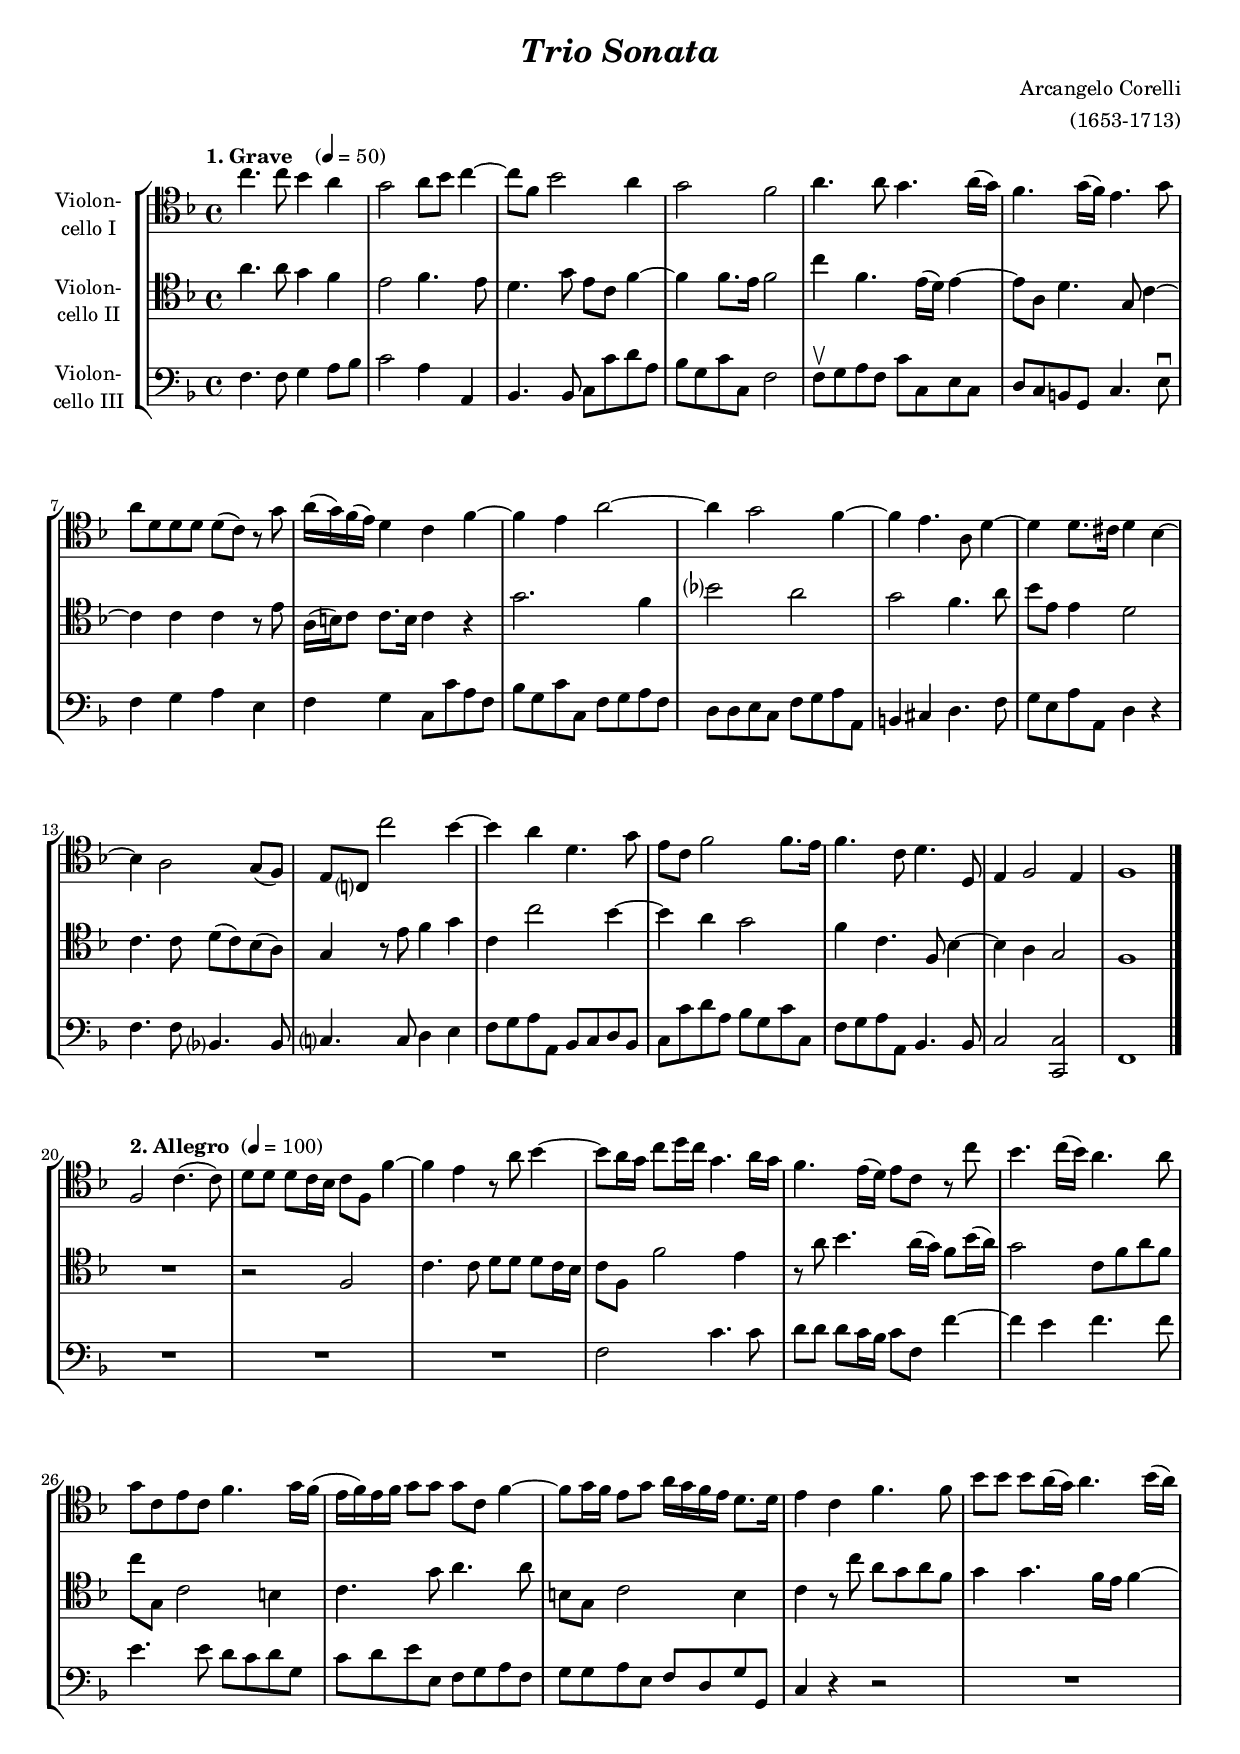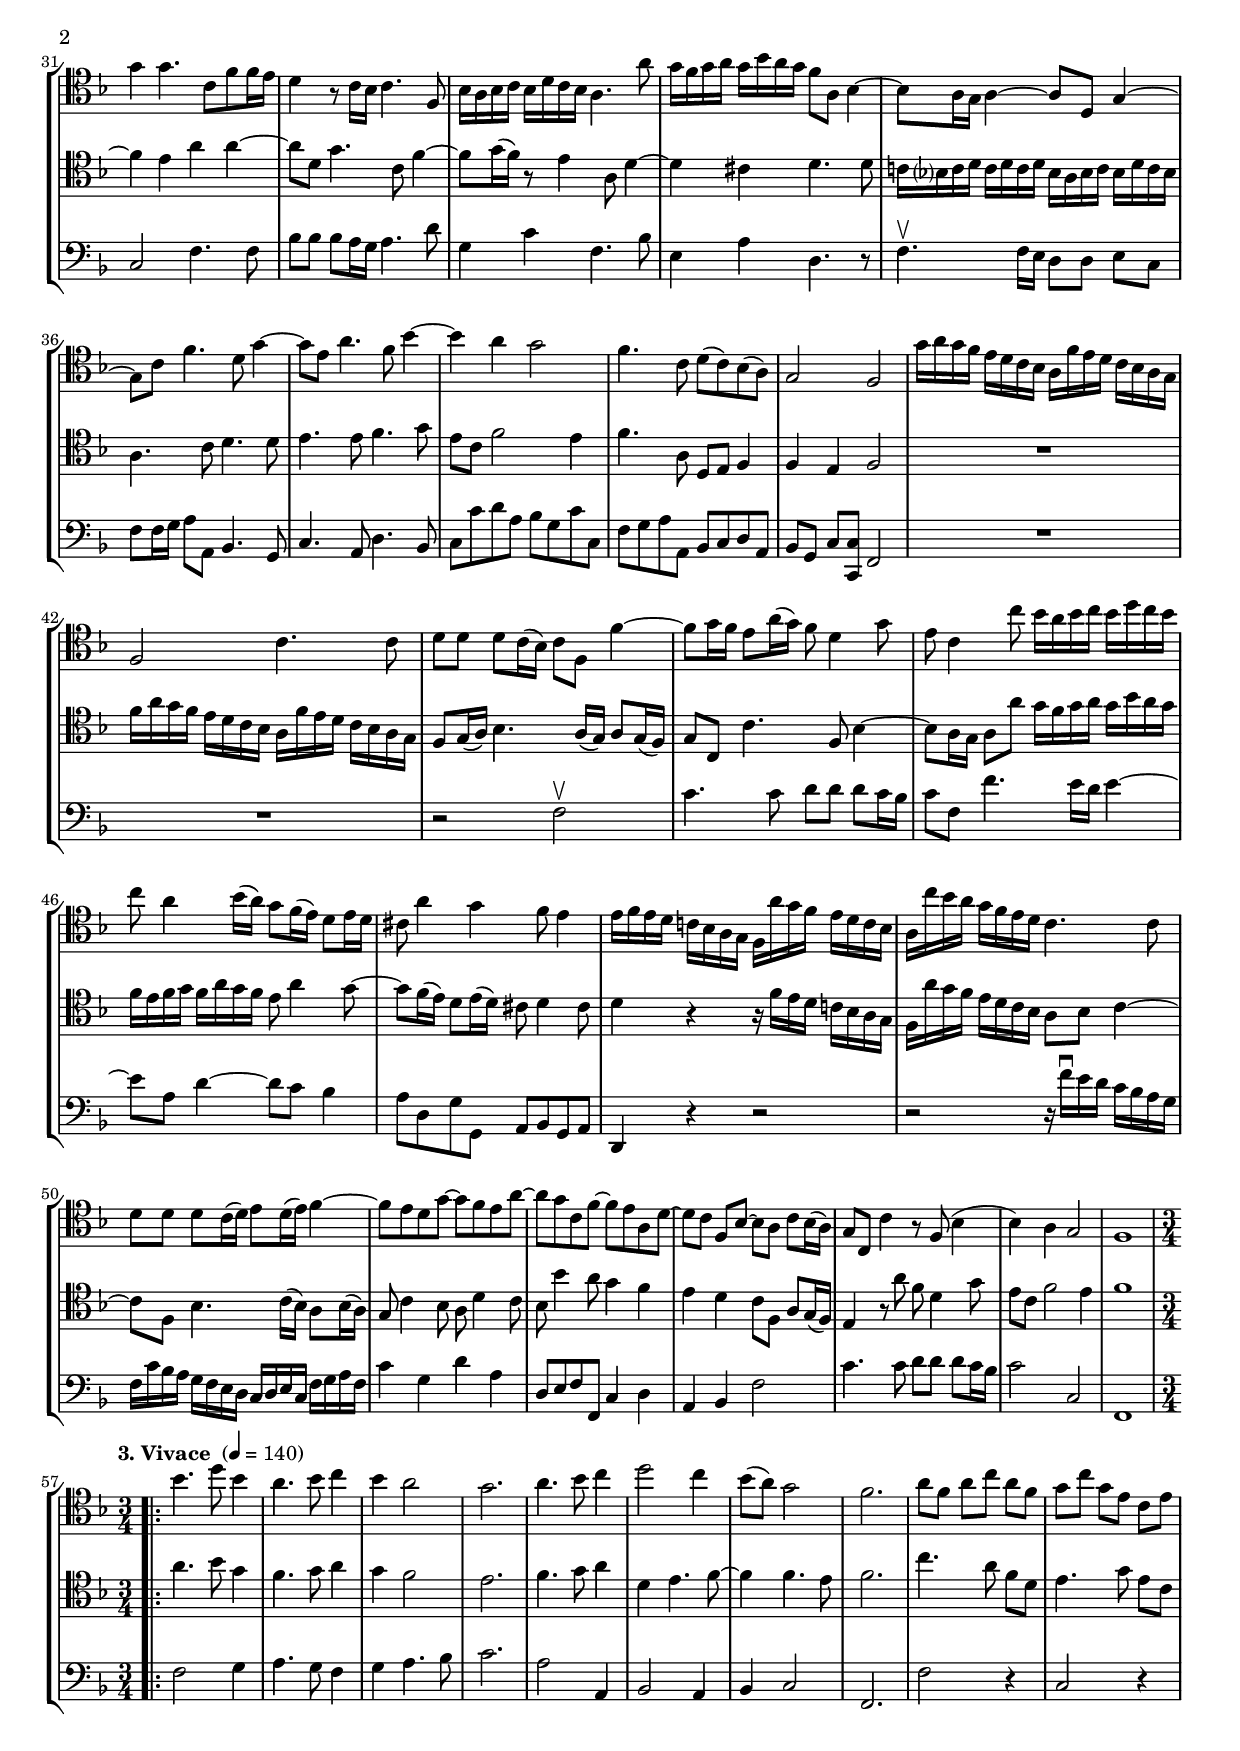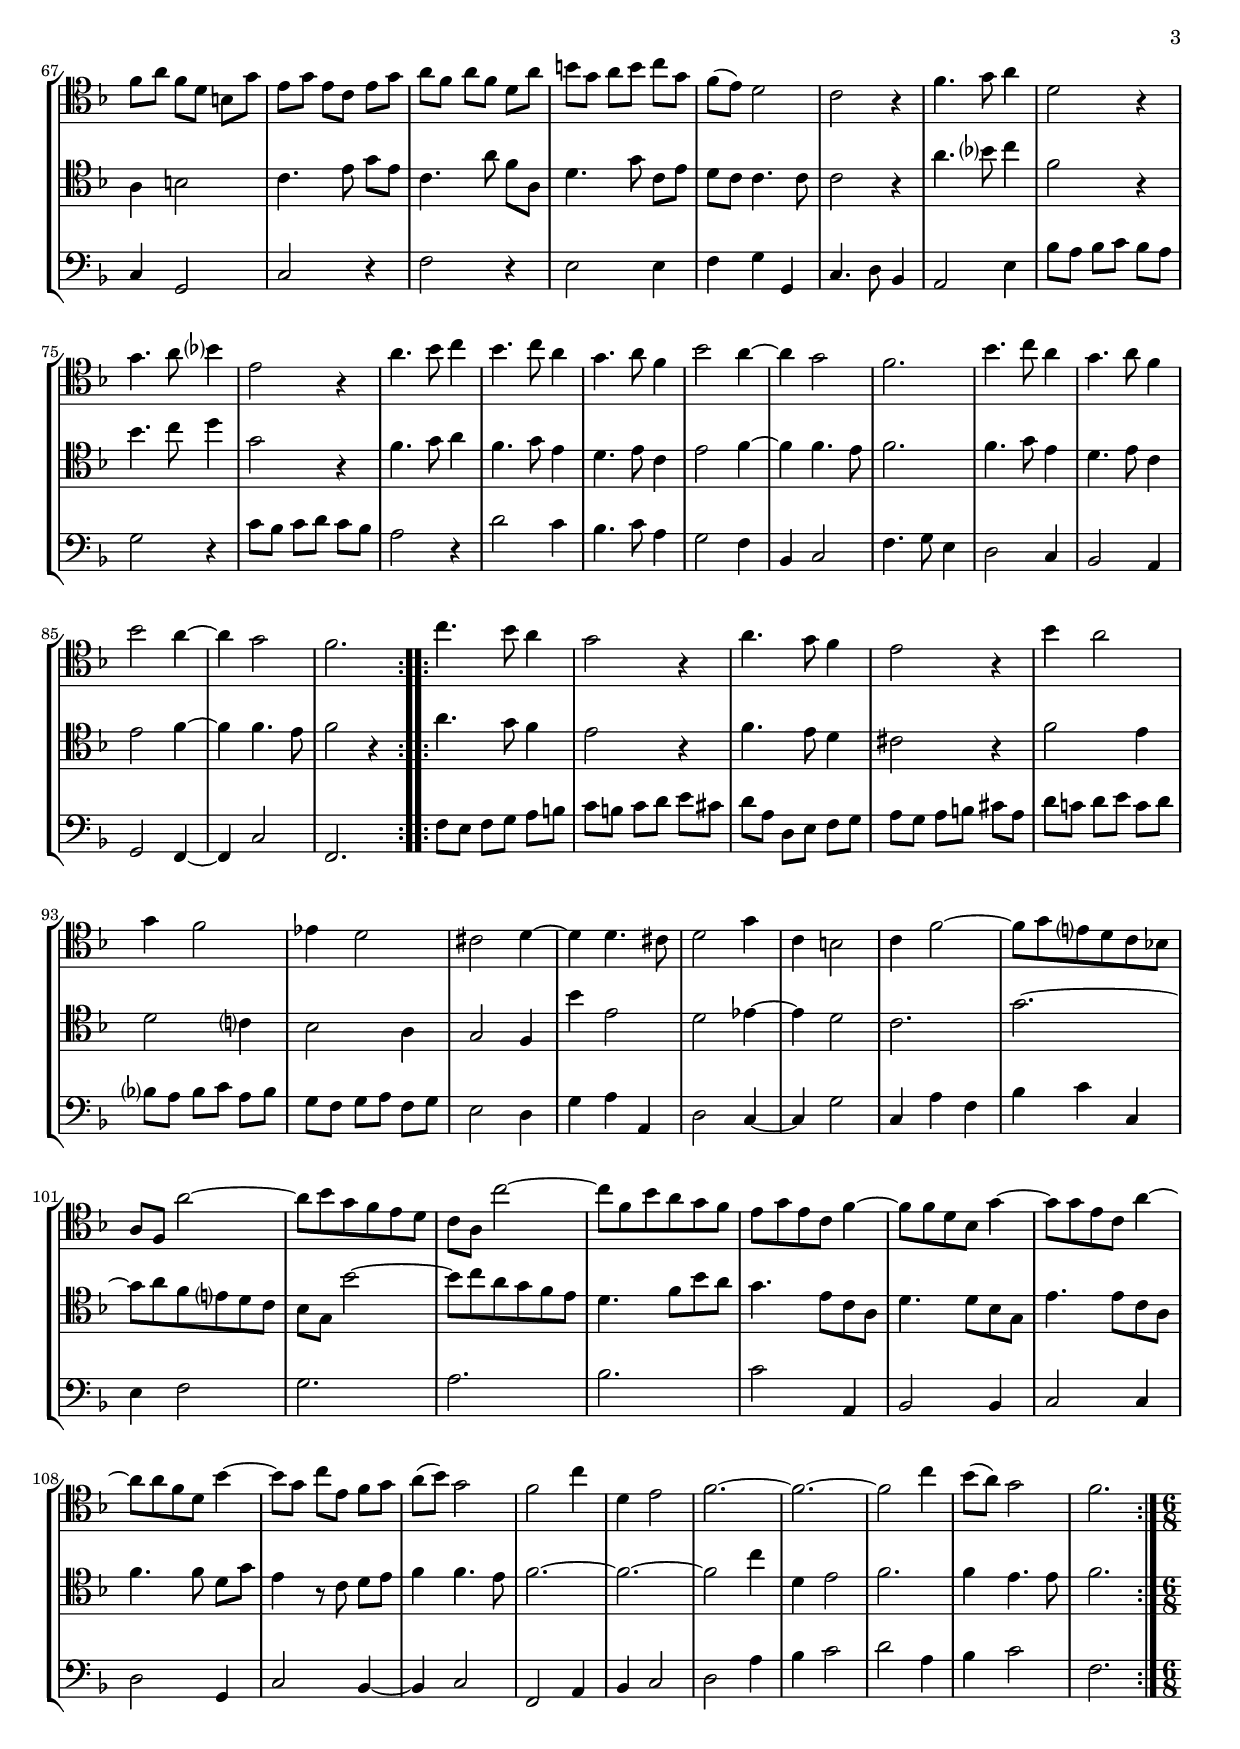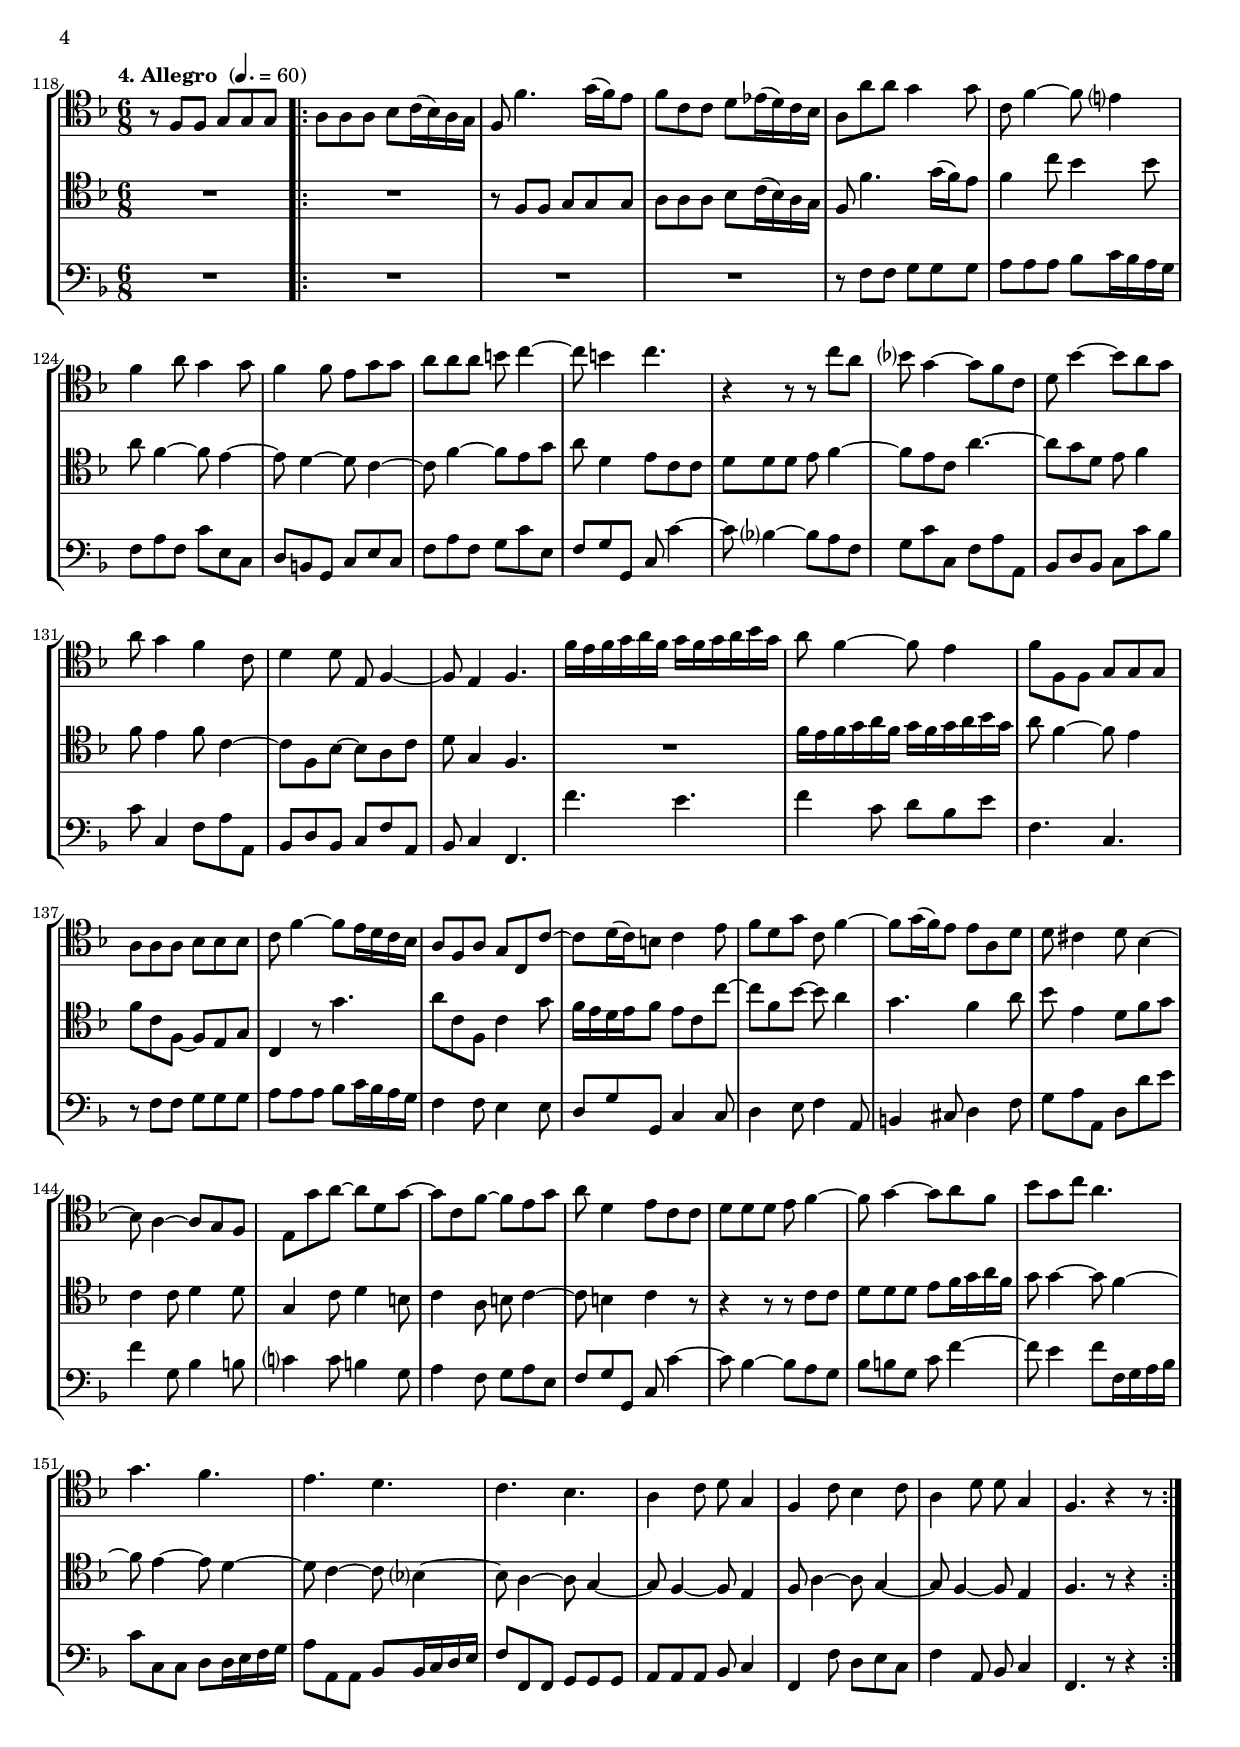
\version "2.18.2"
\include "deutsch.ly"
  
#(set-global-staff-size 17.725)

\header {
  title     = \markup \bold \italic "Trio Sonata"
  composer  = "Arcangelo Corelli"
  arranger  = "(1653-1713)"
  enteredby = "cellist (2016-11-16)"
%  piece     = ""
}

voiceconsts = {
  \key f \major
  \time 4/4
% \numericTimeSignature
  \compressFullBarRests
}

%minstr = "harpsichord"
mist = "string ensemble 1"
%minstr = "accordion"
miba = "bassoon"
milo = "drawbar organ"

introa = {        \tempo "1. Grave   " 4=50 }
introb = { \break \tempo "2. Allegro " 4=100 }
introc = { \break \tempo "3. Vivace "  4=140 \time 3/4
           % Set default beaming for all staves
	   \set Timing.beamExceptions = #'()
	   \set Timing.baseMoment     = #(ly:make-moment 1 4)
	   \set Timing.beatStructure  = #'(1 1 1)
	 }
introd = { \break \tempo "4. Allegro " 4.=60 \time 6/8 }

va = \relative c'' {
  \voiceconsts
  \clef "tenor"

  \introa
  c4. c8 b4 a
  g2 a8 b c4~
  c8 f, b2 a4
  g2 f
  a4. a8 g4. a16( g)
  f4. g16( f) e4. g8

  a d, d d d( c) r g'
  a16( g) f( e) d4 c f~
  f e a2~
  a4 g2 f4~
  f e4. a,8 d4~
  d d8. cis16 d4 b~
  b a2 g8( f)

  e c? c''2 b4~
  b a d,4. g8
  e c f2 f8. e16
  f4. c8 d4. d,8
  e4 f2 e4
  f1 \bar "|."

  \introb
  f2 c'4.( c8)
  d d d c16 b c8 f, f'4~
  f e r8 a b4~
  b8 a16 g c8 d16 c g4. a16 g
  f4. e16( d) e8 c r c'
  b4. c16( b) a4. a8

  g c, e c f4. g16 f(
  e f) e f g8 g g c, f4~
  f8 g16 f e8 g a16 g f e d8. d16
  e4 c f4. f8

  b b b a16( g) a4. b16( a)
  g4 g4. c,8[ f f16 e]
  d4 r8 c16 b c4. f,8
  b16 a b c b d c b a4. a'8

  g16 f g a g b a g f8 a, b4~
  b8 a16 g a4~ a8 d, g4~
  g8 c f4. d8 g4~
  g8 e a4. f8 b4~
  b a g2

  f4. c8 d( c) b( a)
  g2 f
  g'16 a g f e d c b a f' e d c b a g
  f2 c'4. c8
  d d d c16( b) c8 f, f'4~

  f8 g16 f e8 a16( g) f8 d4 g8
  e c4 c'8 b16 a b c b d c b
  c8 a4 b16( a) g8 f16( e) d8 e16 d
  cis8 a'4 g f8 e4

  e16 f e d c! b a g f a' g f e d c b
  a c' b a g f e d c4. c8
  d d d c16( d) e8 d16( e) f4~

  f8 e d g~ g f e a~
  a g c, f~ f e a, d~
  d c f,[ b]~ b a c b16( a)
  g8 c, c'4 r8 f,( b4
  b) a g2
  f1

  \introc
  \repeat volta 2 {
    b'4. d8 b4
    a4. b8 c4
    b a2
    g2.
    a4. b8 c4
    d2 c4
    b8( a) g2
    f2.
    a8 f a c a f

    g c g e c e
    f a f d h g'
    e g e c e g
    a f a f d a'
    h g a h c g
    f( e) d2

    c r4
    f4. g8 a4
    d,2 r4
    g4. a8 b?4
    e,2 r4
    a4. b8 c4
    b4. c8 a4
    g4. a8 f4
    b2 a4~
    a g2

    f2.
    b4. c8 a4
    g4. a8 f4
    b2 a4~
    a g2
    f2.
  }
  \repeat volta 2 {
    c'4. b8 a4
    g2 r4
    a4. g8 f4
    e2 r4

    b' a2
    g4 f2
    es4 d2
    cis d4~
    d d4. cis8
    d2 g4
    c, h2
    c4 f2~ f8[g e? d c b!]
    a f a'2~

    a8[b g f e d]
    c a c'2~
    c8[f, b a g f]
    e[ g e c] f4~
    f8[ f d b] g'4~
    g8[ g e c] a'4~
    a8[ a f d] b'4~

    b8 g c e, f g
    a( b) g2
    f c'4
    d, e2
    f2.~
    f~
    f2 c'4
    b8( a) g2
    f2.
  }
  \introd
  r8 f, f g g g
  \repeat volta 2 {
    a a a b c16( b) a g
    f8 f'4. g16( f) e8
    f c c d es16( d) c b
    a8 a' a g4 g8

    c, f4~ f8 e?4
    f a8 g4 g8
    f4 f8 e g g
    a a a h c4~
    c8 h4 c4.
    r4 r8 r c a
    b? g4~ g8 f c

    d b'4~ b8 a g
    a g4 f c8
    d4 d8 e, f4~
    f8 e4 f4.
    f'16 e f g a f g f g a b g
    a8 f4~ f8 e4

    f8 f, f g g g
    a a a b b b
    c f4~ f8 e16 d c b
    a8 f a g c, c'~
    c d16( c) h8 c4 e8
    f d g c, f4~

    f8 g16( f) e8 e a, d
    d cis4 d8 b4~
    b8 a4~ a8 g f
    e g' a~ a d, g~
    g c, f~ f e g
    a d,4 e8 c c

    d d d e f4~
    f8 g4~ g8 a f
    b g c a4.
    g f
    e d
    c b
    a4 c8 d g,4
    f c'8 b4 c8
    a4 d8 d g,4
    f4. r4 r8
  }
}

vb = \relative c'' {
  \voiceconsts
  \clef "tenor"

  \introa
  a4. a8 g4 f
  e2 f4. e8
  d4. g8 e c f4~
  f f8. e16 f2
  c'4 f,4. e16( d) e4~
  e8 a, d4. g,8 c4~
  c c c r8 e

  a,16( h) c8 c8. h16 c4 r
  g'2. f4
  b?2 a
  g f4. a8
  b e, e4 d2
  c4. c8 d( c) b( a)
  g4 r8 e' f4 g
  c, c'2 b4~

  b a g2
  f4 c4. f,8 b4~
  b a g2
  f1 \bar "|."

  \introb
  R1
  r2 f
  c'4. c8 d[ d] d c16 b
  c8 f, f'2 e4

  r8 a b4. a16( g) f8 b16( a)
  g2 c,8 f a f
  c' g, c2 h4
  c4. g'8 a4. a8
  h, g c2 h4
  c r8 c' a g a f

  g4 g4. f16 e f4~
  f e a a~
  a8 d, g4. c,8 f4~
  f8 g16( f) r8 e4 a,8 d4~
  d cis d4. d8

  c!16 b? c d c d c d b a b c b d c b
  a4. c8 d4. d8
  e4. e8 f4. g8
  e c f2 e4
  f4. a,8 d, e f4

  f e f2
  R1
  f'16 a g f e d c b a f' e d c b a g
  f8 g16( a) b4. a16( g) a8 g16( f)
  g8 c, c'4. f,8 b4~

  b8 a16 g a8 a' g16 f g a g b a g
  f e f g f a g f e8 a4 g8~
  g f16( e) d8 e16( d) cis8 d4 cis8

  d4 r r16 f e d c! b a g
  f a' g f e d c b a8 b c4~
  c8 f, b4. c16( b) a8 b16( a)
  g8 c4 b8 a d4 c8

  b b'4 a8 g4 f
  e d c8 f, a g16( f)
  e4 r8 a' f d4 g8
  e c f2 e4
  f1

  \introc
  \repeat volta 2 {
    a4. b8 g4
    f4. g8 a4

    g f2
    e2.
    f4. g8 a4
    d, e4. f8~
    f4 f4. e8
    f2.
    c'4. a8 f d
    e4. g8 e c
    a4 h2

    c4. e8 g e
    c4. a'8 f a,
    d4. g8 c, e
    d c c4. c8
    c2 r4
    a'4. b?8 c4
    f,2 r4
    b4. c8 d4
    g,2 r4

    f4. g8 a4
    f4. g8 e4
    d4. e8 c4
    e2 f4~
    f f4. e8
    f2.
    f4. g8 e4
    d4. e8 c4
    e2 f4~
    f f4. e8

    f2 r4
  }
  \repeat volta 2 {
    a4. g8 f4
    e2 r4
    f4. e8 d4
    cis2 r4
    f2 e4
    d2 c?4
    b2 a4
    g2 f4
    b' e,2
    d es4~

    es d2
    c2.
    g'~
    g8[ a f e? d c]
    b g b'2~
    b8[ c a g f e]
    d4. f8[ b a]
    g4. e8[ c a]

    d4. d8[ b g]
    e'4. e8[ c a]
    f'4. f8 d g
    e4 r8 c d e
    f4 f4. e8
    f2.~
    f~
    f2 c'4
    d, e2
    f2.

    f4 e4. e8
    f2.
  }

  \introd
  R2.
  \repeat volta 2 {
    R2.
    r8 f, f g g g
    a a a b c16( b) a g
    f8 f'4. g16( f) e8
    f4 c'8 b4 b8

    a f4~ f8 e4~
    e8 d4~ d8 c4~
    c8 f4~ f8 e g
    a d,4 e8 c c
    d d d e f4~
    f8 e c a'4.~
    a8 g d e f4

    f8 e4 f8 c4~
    c8 f, b~ b a c
    d g,4 f4.
    R2.
    f'16 e f g a f g f g a b g
    a8 f4~ f8 e4

    f8 c f,~ f e g
    c,4 r8 g''4.
    a8 c, f, c'4 g'8
    f16 e d e f8 e c c'~
    c f, b~ b a4
    g4. f4 a8
    b e,4 d8 f g

    c,4 c8 d4 d8
    g,4 c8 d4 h8
    c4 a8 h c4~
    c8 h4 c r8
    r4 r8 r c c
    d d d e f16 g a f
    g8 g4~ g8 f4~

    f8 e4~ e8 d4~
    d8 c4~ c8 b?4~
    b8 a4~ a8 g4~
    g8 f4~ f8 e4
    f8 a4~ a8 g4~
    g8 f4~ f8 e4
    f4. r8 r4
  }
}

vc = \relative c {
  \voiceconsts
  \clef "bass"

  \introa
  f4. f8 g4 a8 b
  c2 a4 a,
  b4. b8 c c' d a
  b g c c, f2
  f8\upbow g a f c' c, e c

  d c h g c4. e8\downbow
  f4 g a e
  f g c,8 c' a f
  b g c c, f g a f
  d d e c f g a a,

  h4 cis d4. f8
  g e a a, d4 r
  f4. f8 b,?4. b8
  c?4. c8 d4 e
  f8 g a a, b c d b

  c c' d a b g c c,
  f g a a, b4. b8
  c2 <c, c'>
  f1 \bar "|."

  \introb
  R1*3
  f'2 c'4. c8
  d d d c16 b c8 f, f'4~

  f e f4. f8
  e4. e8 d c d g,
  c d e e, f g a f
  g g a e f d g g,
  c4 r r2

  R1
  c2 f4. f8
  b b b a16 g a4. d8
  g,4 c f,4. b8
  e,4 a d,4. r8
  f4.\upbow f16 e d8 d e[ c]
  f f16 g a8 a, b4. g8

  c4. a8 d4. b8
  c c' d a b g c c,
  f g a a, b c d a
  b[ g] c <c, c'> f2
  R1*2
  r2 f'\upbow

  c'4. c8 d d d c16 b
  c8 f, f'4. e16 d e4~
  e8 a, d4~ d8 c b4
  a8 d, g g, a b g a
  d,4 r r2

  r r16 f''\downbow e d c b a g
  f c' b a g f e d c d e c f g a f
  c'4 g d' a
  d,8 e f f, c'4 d

  a b f'2
  c'4. c8 d d d c16 b
  c2 c,
  f,1

  \introc
  \repeat volta 2 {
    f'2 g4
    a4. g8 f4
    g a4. b8
    c2.
    a2 a,4

    b2 a4
    b c2
    f,2.
    f'2 r4
    c2 r4
    c g2
    c r4
    f2 r4
    e2 e4
    f g g,
    c4. d8 b4
    a2 e'4

    b'8 a b c b a
    g2 r4
    c8 b c d c b
    a2 r4
    d2 c4
    b4. c8 a4
    g2 f4
    b, c2
    f4. g8 e4

    d2 c4
    b2 a4
    g2 f4~
    f c'2
    f,2.
  }
  \repeat volta 2 {
    f'8 e f g a h
    c h c d e cis
    d a d, e f g

    a g a h cis a
    d c! d e c d
    b? a b c a b
    g f g a f g
    e2 d4
    g a a,
    d2 c4~

    c g'2
    c,4 a' f
    b c c,
    e f2
    g2.
    a
    b
    c2 a,4
    b2 b4
    c2 c4
    d2 g,4
    c2 b4~

    b c2
    f, a4
    b c2
    d a'4
    b c2
    d a4
    b c2
    f,2.
  }

  \introd
  R2.
  \repeat volta 2 {
    R2.*3
    r8 f f g g g
    a a a b c16 b a g
    f8 a f c' e, c
    d h g c e c
    f a f g c e,

    f g g, c c'4~
    c8 b?4~ b8 a f
    g c c, f a a,
    b d b c c' b
    c c,4 f8 a a,
    b d b c f a,

    b c4 f,4.
    f'' e
    f4 c8 d b e
    f,4. c
    r8 f f g g g
    a a a b c16 b a g
    f4 f8 e4 e8

    d g g, c4 c8
    d4 e8 f4 a,8
    h4 cis8 d4 f8
    g a a, d d' e
    f4 g,8 b4 h8
    c?4 c8 h4 g8

    a4 f8 g a e
    f g g, c c'4~
    c8 b4~ b8 a g
    b h g c f4~
    f8 e4 f8 f,16 g a b
    c8 c, c d d16 e f g

    a8 a, a b b16 c d e
    f8 f, f g g g
    a a a b c4
    f, f'8 d e c
    f4 a,8 b c4
    f,4. r8 r4
  }
}


music = \new StaffGroup <<
      \new Staff {
	\set Staff.midiInstrument = \mist
	\set Staff.instrumentName = \markup \center-column { "Violon-" "cello I" }
	\transpose f f { \va }
      }
      
      \new Staff {
	\set Staff.midiInstrument = \mist
	\set Staff.instrumentName = \markup \center-column { "Violon-" "cello II" }
	\transpose f f { \vb }
      }
      
      \new Staff {
	\set Staff.midiInstrument = \miba
	\set Staff.instrumentName = \markup \center-column { "Violon-" "cello III" }
	\transpose f f { \vc }
      }
>>

\book {
  \score {
    \music
    \layout {}
  }

  \score {
    \unfoldRepeats \music

    \midi {
      \context {
        \Score
      }
    }
  }
}
